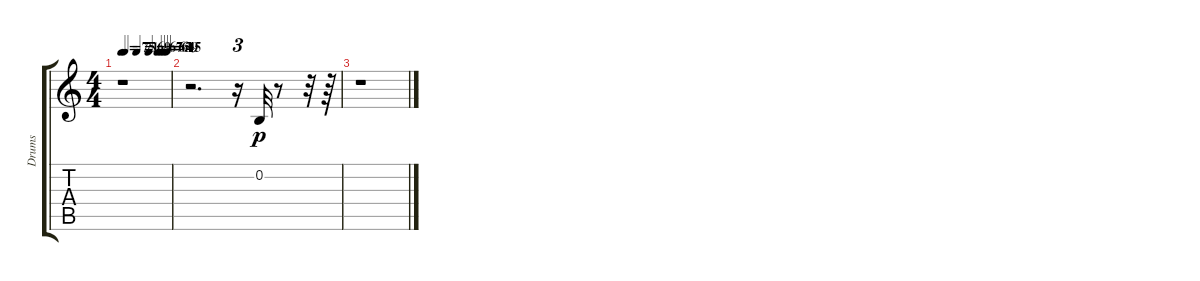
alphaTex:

\track ("Drums" "Drums") {instrument melodictom}
\staff {score tabs}
\tuning (E4 B3 G3 D3 A2 E2) {hide}
\ts (4 4)
\tempo 75
\tempo (71 0.0625)
\tempo (69 0.3125)
\tempo (67 0.5625)
\tempo (64 0.75)
\tempo (61 0.8125)
\tempo (59 0.875)
\tempo (45 0.9375)
\clef g2
\ks c
r.1{dy p} |
r.2{d} r.16{tu (3 2)} 0.2.32 r.8 r.32 r.64 |
r.1
